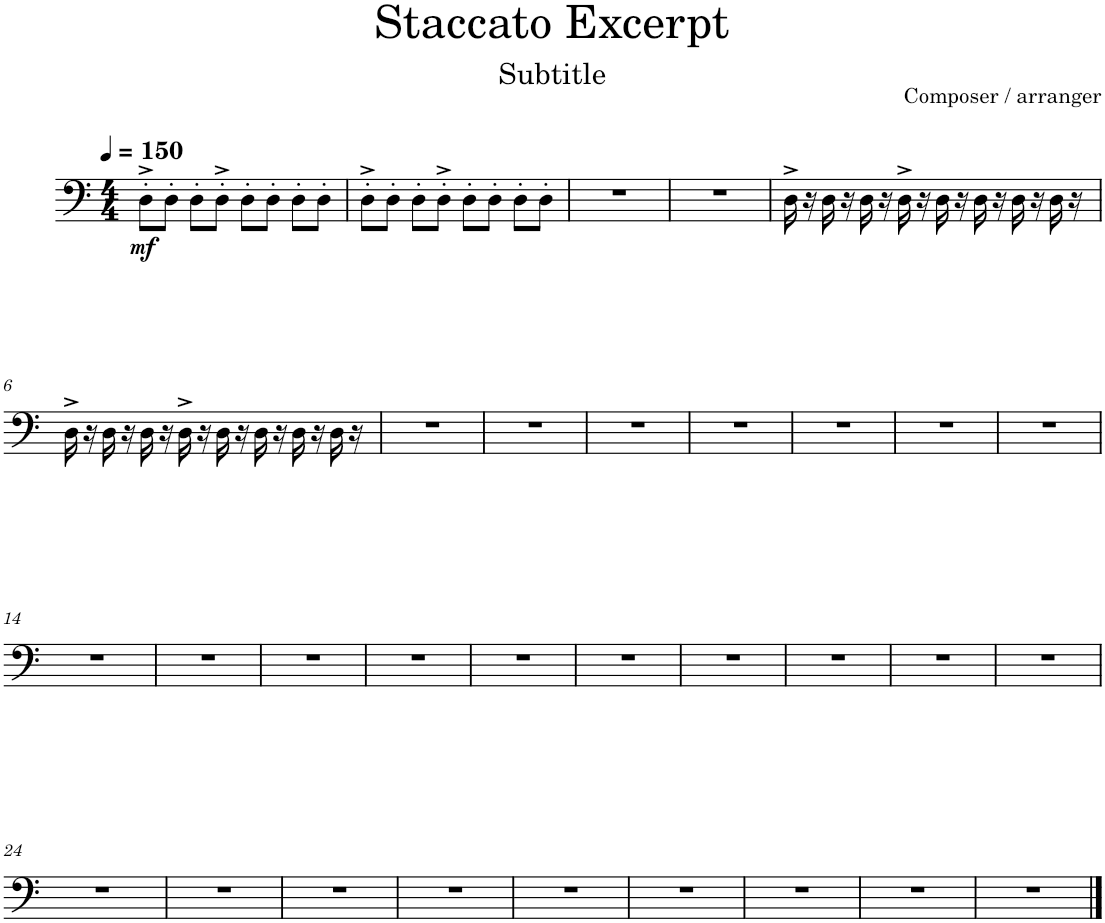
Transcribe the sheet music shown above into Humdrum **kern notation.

**kern	**dynam
*part1	*part1
*staff1	*staff1
*I"Violoncello	*
*I'Vc.	*
*clefF4	*
*k[]	*
*M4/4	*
*MM150	*
=1	=1
!	!LO:DY:b
8D'^\L	mf
8D'\J	.
8D'\L	.
8D'^\J	.
8D'\L	.
8D'\J	.
8D'\L	.
8D'\J	.
=2	=2
8D'^\L	.
8D'\J	.
8D'\L	.
8D'^\J	.
8D'\L	.
8D'\J	.
8D'\L	.
8D'\J	.
=3	=3
1r	.
=4	=4
1r	.
=5	=5
16D^\	.
16r	.
16D\	.
16r	.
16D\	.
16r	.
16D^\	.
16r	.
16D\	.
16r	.
16D\	.
16r	.
16D\	.
16r	.
16D\	.
16r	.
!!LO:LB:g=z
=6	=6
16D^\	.
16r	.
16D\	.
16r	.
16D\	.
16r	.
16D^\	.
16r	.
16D\	.
16r	.
16D\	.
16r	.
16D\	.
16r	.
16D\	.
16r	.
=7	=7
1r	.
=8	=8
1r	.
=9	=9
1r	.
=10	=10
1r	.
=11	=11
1r	.
=12	=12
1r	.
=13	=13
1r	.
!!LO:LB:g=z
=14	=14
1r	.
=15	=15
1r	.
=16	=16
1r	.
=17	=17
1r	.
=18	=18
1r	.
=19	=19
1r	.
=20	=20
1r	.
=21	=21
1r	.
=22	=22
1r	.
=23	=23
1r	.
!!LO:LB:g=z
=24	=24
1r	.
=25	=25
1r	.
=26	=26
1r	.
=27	=27
1r	.
=28	=28
1r	.
=29	=29
1r	.
=30	=30
1r	.
=31	=31
1r	.
=32	=32
1r	.
==	==
*-	*-
